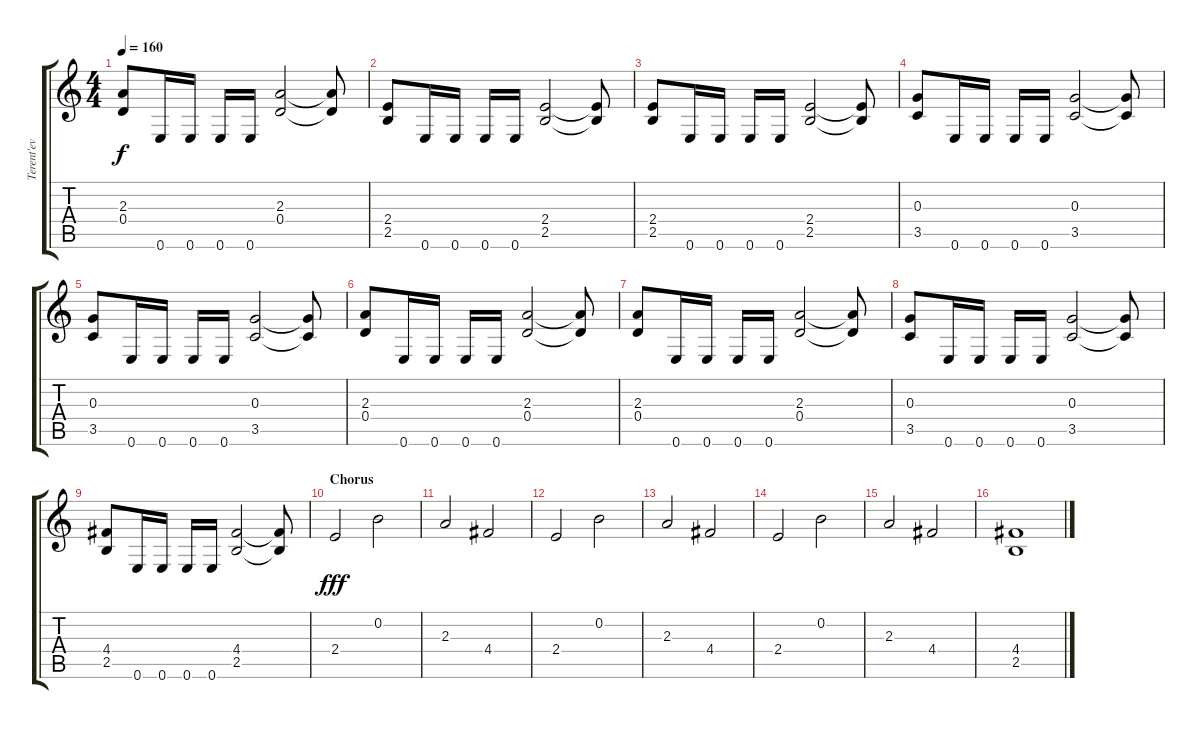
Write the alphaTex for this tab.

\track ("Terent'ev " "Terent'ev ") {instrument distortionguitar}
\staff {score tabs}
\tuning (E4 B3 G3 D3 A2 E2) {hide}
\ts (4 4)
\tempo 160
\clef g2
\ks c
(2.3 0.4).8{dy f} 0.6.16 0.6.16 0.6.16 0.6.16 (2.3 0.4).2 (2.3{t} 0.4{t}).8 |
(2.4 2.5).8 0.6.16 0.6.16 0.6.16 0.6.16 (2.4 2.5).2 (2.4{t} 2.5{t}).8 |
(2.4 2.5).8 0.6.16 0.6.16 0.6.16 0.6.16 (2.4 2.5).2 (2.4{t} 2.5{t}).8 |
(0.3 3.5).8 0.6.16 0.6.16 0.6.16 0.6.16 (0.3 3.5).2 (0.3{t} 3.5{t}).8 |
(0.3 3.5).8 0.6.16 0.6.16 0.6.16 0.6.16 (0.3 3.5).2 (0.3{t} 3.5{t}).8 |
(2.3 0.4).8 0.6.16 0.6.16 0.6.16 0.6.16 (2.3 0.4).2 (2.3{t} 0.4{t}).8 |
(2.3 0.4).8 0.6.16 0.6.16 0.6.16 0.6.16 (2.3 0.4).2 (2.3{t} 0.4{t}).8 |
(0.3 3.5).8 0.6.16 0.6.16 0.6.16 0.6.16 (0.3 3.5).2 (0.3{t} 3.5{t}).8 |
(4.4 2.5).8 0.6.16 0.6.16 0.6.16 0.6.16 (4.4 2.5).2 (4.4{t} 2.5{t}).8 |
\section ("" "Chorus")
2.4.2{dy fff balance 16} 0.2.2 |
2.3.2 4.4.2 |
2.4.2 0.2.2 |
2.3.2 4.4.2 |
2.4.2 0.2.2 |
2.3.2 4.4.2{balance 8} |
(4.4 2.5).1
